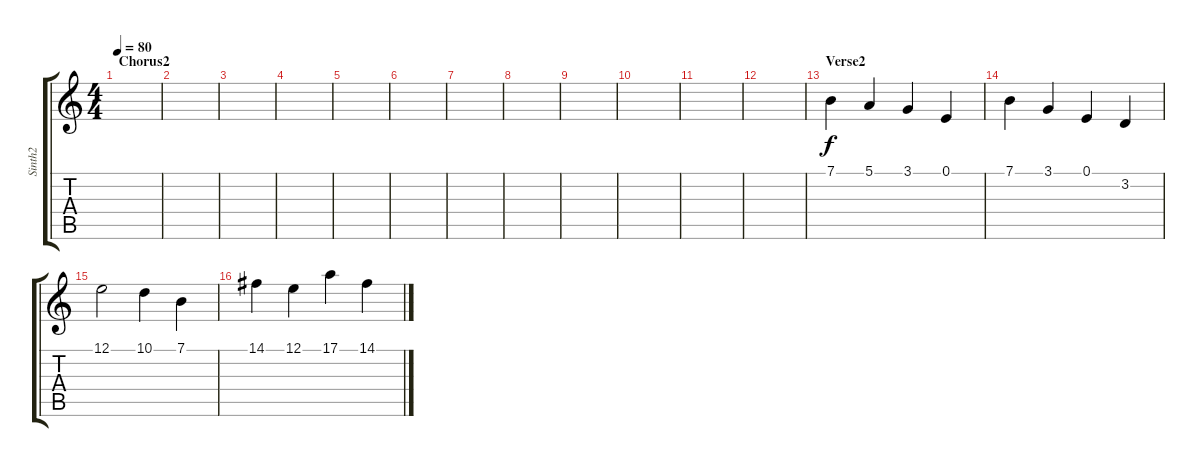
\track ("Sinth2" "Sinth2") {instrument harpsichord}
\staff {score tabs}
\tuning (E4 B3 G3 D3 A2 E2) {hide}
\ts (4 4)
\section ("" "Chorus2")
\tempo 80
\clef g2
\ks c
|
|
|
|
|
|
|
|
|
|
|
|
\section ("" "Verse2")
7.1.4 5.1.4 3.1.4 0.1.4 |
7.1.4 3.1.4 0.1.4 3.2.4 |
12.1.2 10.1.4 7.1.4 |
14.1.4 12.1.4 17.1.4 14.1.4
